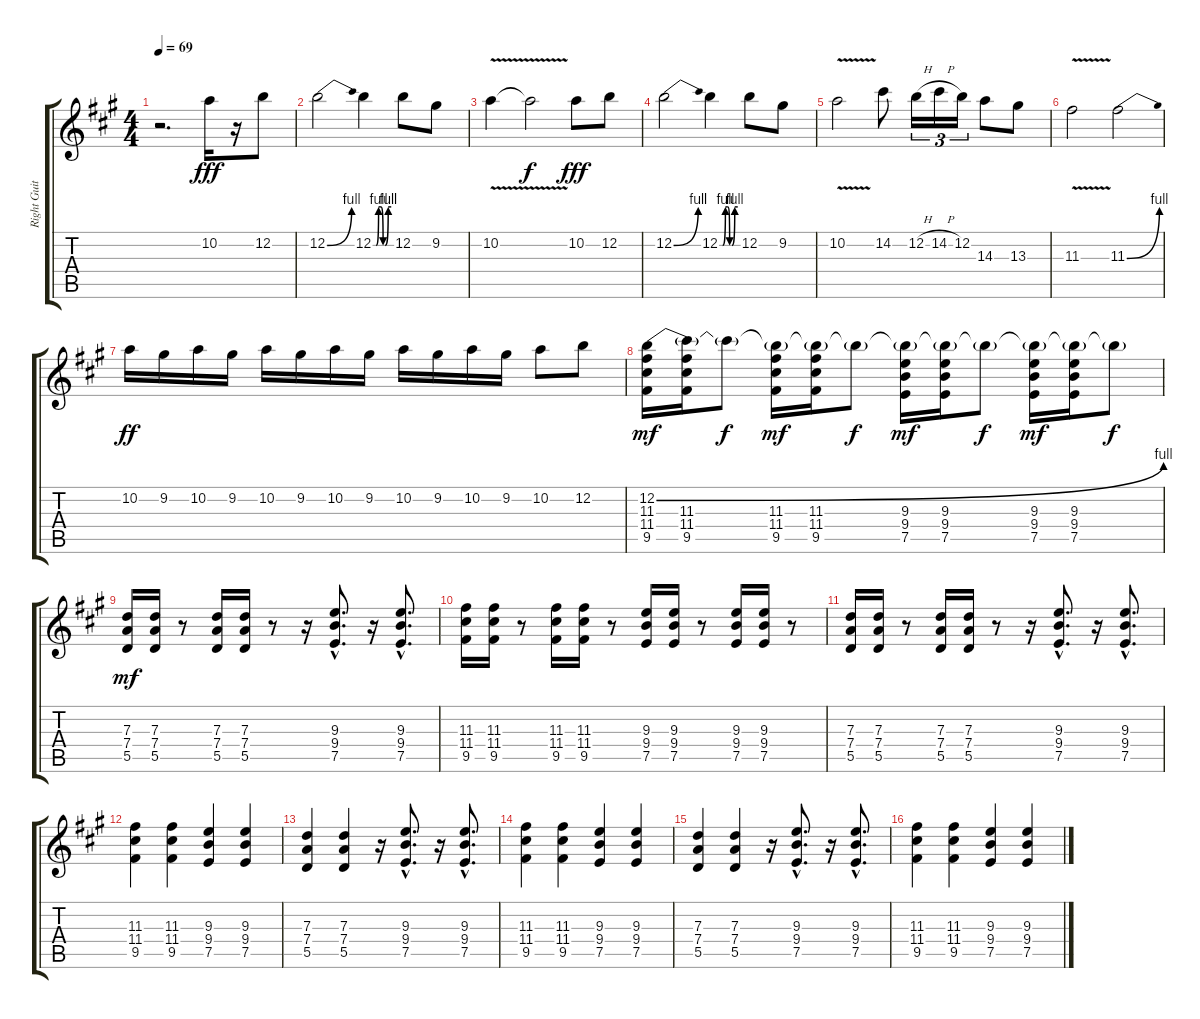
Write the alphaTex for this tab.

\track ("Right Guitar" "Right Guit") {instrument overdrivenguitar}
\staff {score tabs}
\tuning (E4 B3 G3 D3 A2 E2) {hide}
\ts (4 4)
\tempo 69
\clef g2
\ks f#minor
r.2{d dy f volume 9} 10.2.16{dy fff} r.16 12.2.8 |
12.2{be (bend 0 0 60 4)}.2 12.2{be (custom 0 0 10 0 18 4 26 4 33 0 40 0 50 4 60 4)}.4 12.2.8 9.2.8 |
10.2{v}.4 10.2{t}.2{dy f} 10.2.8{dy fff} 12.2.8 |
12.2{be (bend 0 0 60 4)}.2 12.2{be (custom 0 0 10 0 19 4 27 4 33 0 41 0 50 4 60 4)}.4 12.2.8 9.2.8 |
10.2{v}.2 14.2.8 12.2{h}.16{tu (3 2)} 14.2{h}.16{tu (3 2)} 12.2.16{tu (3 2)} 14.3.8 13.3.8 |
11.3{v}.2 11.3{be (bend 0 0 60 4)}.2 |
10.2.16{dy ff} 9.2.16 10.2.16 9.2.16 10.2.16 9.2.16 10.2.16 9.2.16 10.2.16 9.2.16 10.2.16 9.2.16 10.2.8 12.2.8 |
(12.2{be (bend 0 0 60 4)} 11.3 11.4 9.5).16{dy mf volume 10} (12.2{t} 11.3 11.4 9.5).16 12.2{t}.8{dy f} (12.2{t} 11.3 11.4 9.5).16{dy mf} (12.2{t} 11.3 11.4 9.5).16 12.2{t}.8{dy f} (12.2{t} 9.3 9.4 7.5).16{dy mf} (12.2{t} 9.3 9.4 7.5).16 12.2{t}.8{dy f} (12.2{t} 9.3 9.4 7.5).16{dy mf} (12.2{t} 9.3 9.4 7.5).16 12.2{t}.8{dy f} |
(7.3 7.4 5.5).16{dy mf} (7.3 7.4 5.5).16 r.8 (7.3 7.4 5.5).16 (7.3 7.4 5.5).16 r.8 r.16 (9.3{hac} 9.4{hac} 7.5{hac}).8{d} r.16 (9.3{hac} 9.4{hac} 7.5{hac}).8{d} |
(11.3 11.4 9.5).16 (11.3 11.4 9.5).16 r.8 (11.3 11.4 9.5).16 (11.3 11.4 9.5).16 r.8 (9.3 9.4 7.5).16 (9.3 9.4 7.5).16 r.8 (9.3 9.4 7.5).16 (9.3 9.4 7.5).16 r.8 |
(7.3 7.4 5.5).16 (7.3 7.4 5.5).16 r.8 (7.3 7.4 5.5).16 (7.3 7.4 5.5).16 r.8 r.16 (9.3{hac} 9.4{hac} 7.5{hac}).8{d} r.16 (9.3{hac} 9.4{hac} 7.5{hac}).8{d} |
(11.3 11.4 9.5).4 (11.3 11.4 9.5).4 (9.3 9.4 7.5).4 (9.3 9.4 7.5).4 |
(7.3 7.4 5.5).4 (7.3 7.4 5.5).4 r.16 (9.3{hac} 9.4{hac} 7.5{hac}).8{d} r.16 (9.3{hac} 9.4{hac} 7.5{hac}).8{d} |
(11.3 11.4 9.5).4 (11.3 11.4 9.5).4 (9.3 9.4 7.5).4 (9.3 9.4 7.5).4 |
(7.3 7.4 5.5).4 (7.3 7.4 5.5).4 r.16 (9.3{hac} 9.4{hac} 7.5{hac}).8{d} r.16 (9.3{hac} 9.4{hac} 7.5{hac}).8{d} |
(11.3 11.4 9.5).4 (11.3 11.4 9.5).4 (9.3 9.4 7.5).4 (9.3 9.4 7.5).4
